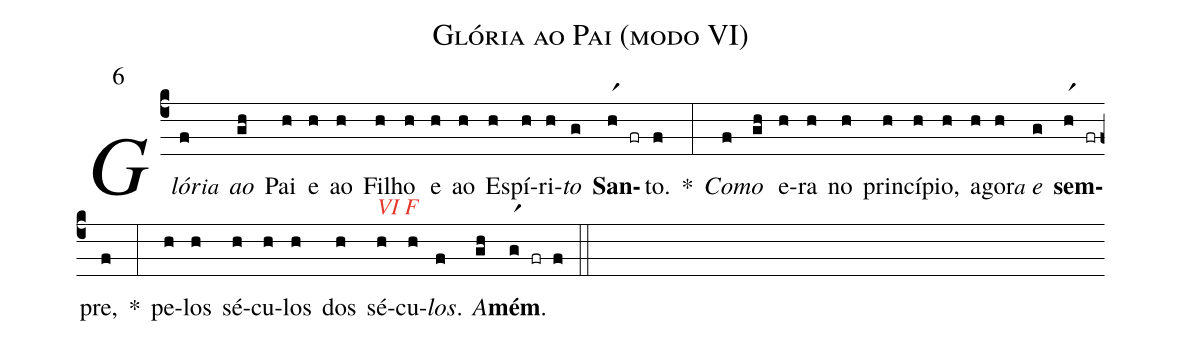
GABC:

name: Glória ao Pai (modo VI);
mode: 6;
%%
(c4)

<i>Glór</i><e>ia</e>(f) <i>ao</i>(gh) Pai(h) e(h) ao(h) Fi(h)lho(h) e(h) ao(h) Es(h)pí(h)ri(h)<i>to</i>(g) <b>San</b>(hr1 fr)to.(f) *(:) <i>Co</i>(f)<i>mo</i>(gh) e(h)ra(h) no(h) prin(h)cí(h)pio,(h) a(h)go(h)r<e>a</e> <i>e</i>(g) <b>sem</b>(hr1 fr)pre,(f) *(:) pe(h)los(h) sé(h)cu(h)los(h) dos(h)

sé<alt>\textcolor{gregoriocolor}{VI F}</alt>(h)cu(h)<i>los</i>.(f) <i>A</i>(gh)<b>mém</b>.(gr1 fr f)

(::)
